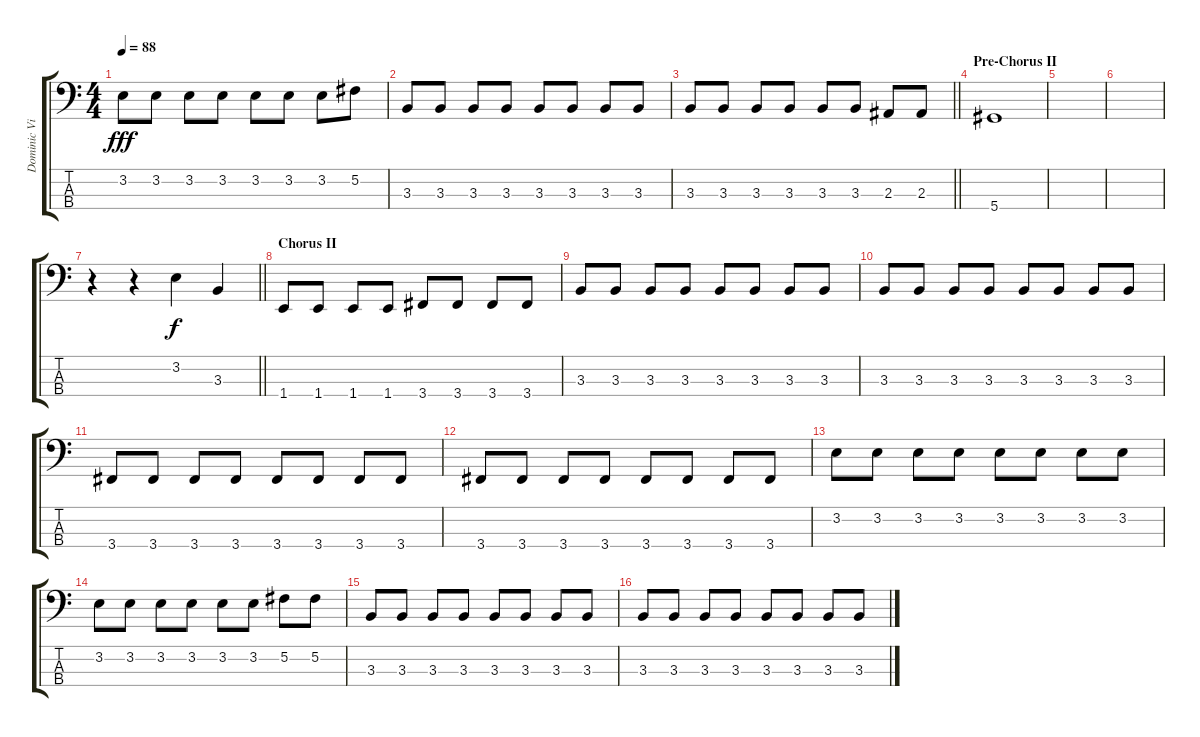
\track ("Dominic Viola" "Dominic Vi") {instrument electricbassfinger}
\staff {score tabs}
\tuning (Gb2 Db2 Ab1 Eb1) {hide}
\ts (4 4)
\tempo 88
\clef f4
\ks c
3.2.8{dy fff} 3.2.8 3.2.8 3.2.8 3.2.8 3.2.8 3.2.8 5.2.8 |
3.3.8 3.3.8 3.3.8 3.3.8 3.3.8 3.3.8 3.3.8 3.3.8 |
\barLineRight lightlight
3.3.8 3.3.8 3.3.8 3.3.8 3.3.8 3.3.8 2.3.8 2.3.8 |
\section ("" "Pre-Chorus II")
5.4.1 |
|
|
\barLineRight lightlight
r.4 r.4 3.2.4{dy f} 3.3.4 |
\section ("" "Chorus II")
1.4.8 1.4.8 1.4.8 1.4.8 3.4.8 3.4.8 3.4.8 3.4.8 |
3.3.8 3.3.8 3.3.8 3.3.8 3.3.8 3.3.8 3.3.8 3.3.8 |
3.3.8 3.3.8 3.3.8 3.3.8 3.3.8 3.3.8 3.3.8 3.3.8 |
3.4.8 3.4.8 3.4.8 3.4.8 3.4.8 3.4.8 3.4.8 3.4.8 |
3.4.8 3.4.8 3.4.8 3.4.8 3.4.8 3.4.8 3.4.8 3.4.8 |
3.2.8 3.2.8 3.2.8 3.2.8 3.2.8 3.2.8 3.2.8 3.2.8 |
3.2.8 3.2.8 3.2.8 3.2.8 3.2.8 3.2.8 5.2.8 5.2.8 |
3.3.8 3.3.8 3.3.8 3.3.8 3.3.8 3.3.8 3.3.8 3.3.8 |
3.3.8 3.3.8 3.3.8 3.3.8 3.3.8 3.3.8 3.3.8 3.3.8
